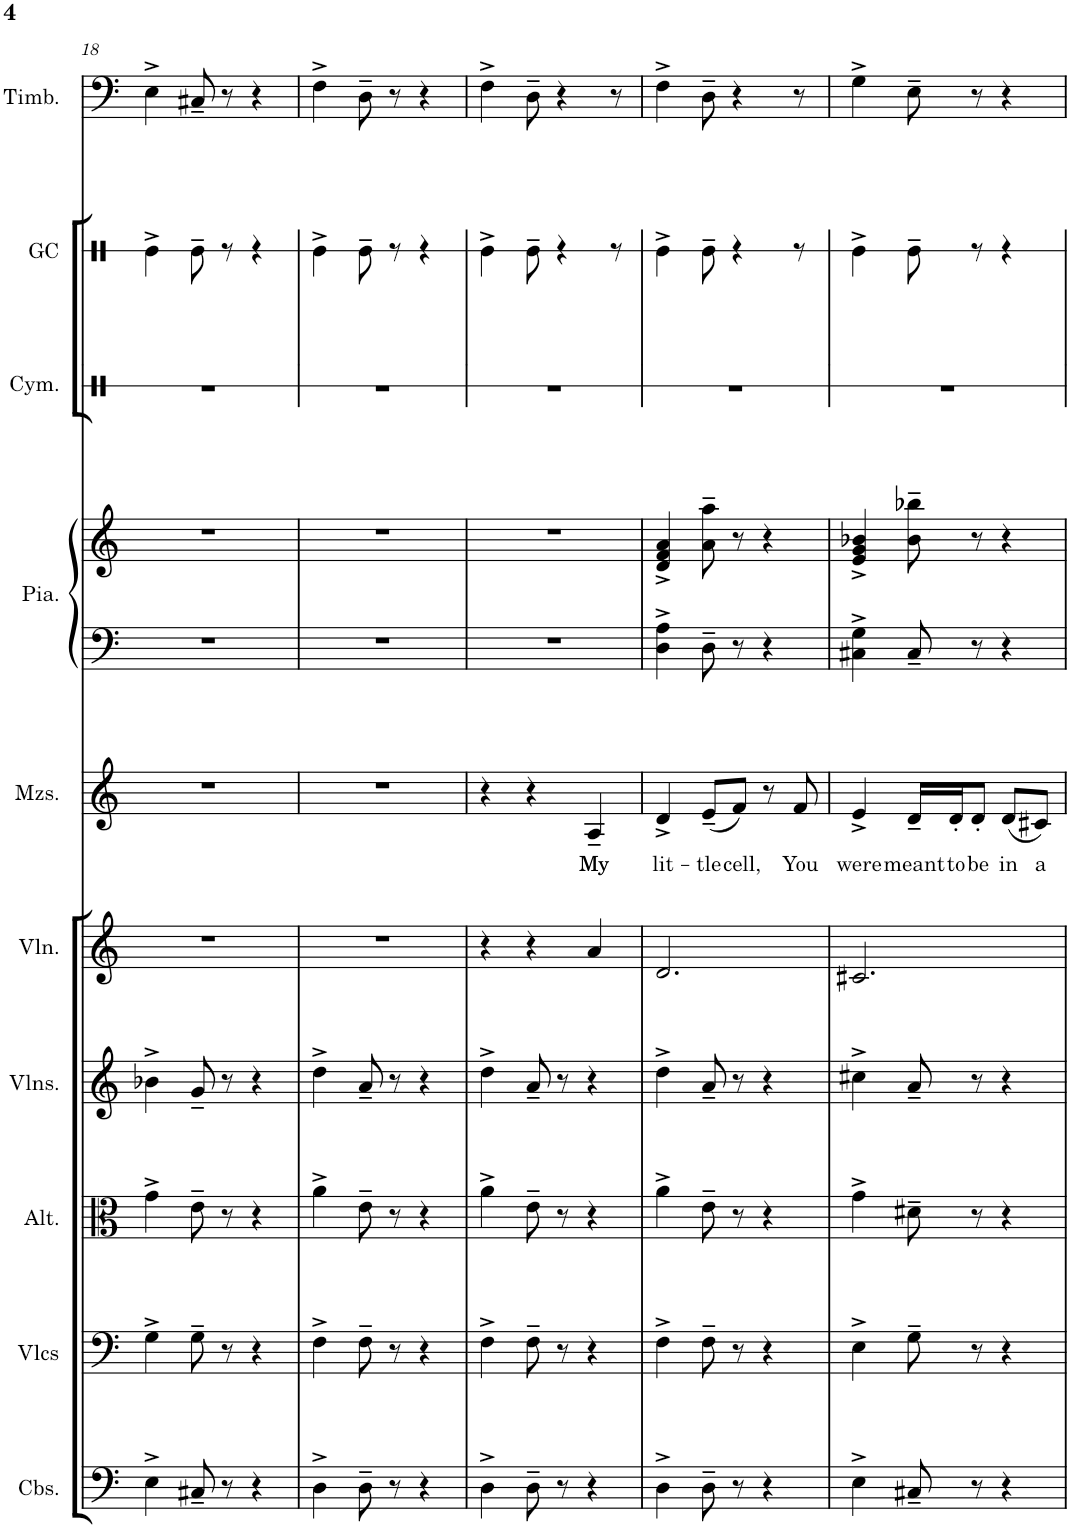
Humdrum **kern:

**kern	**kern	**kern	**kern	**kern	**kern	**text	**kern	**kern	**kern	**kern	**kern
*part10	*part9	*part8	*part7	*part6	*part5	*part5	*part4	*part4	*part3	*part2	*part1
*staff11	*staff10	*staff9	*staff8	*staff7	*staff6	*staff6	*staff5	*staff4	*staff3	*staff2	*staff1
*I"Contrebasses	*I"Violoncelles	*I"Altos	*I"Violons	*I"Violon	*I"Mezzo-soprano	*	*I"Piano	*	*I"Cymbales	*I"Grosse caisse	*I"Timbales
*I'Cbs.	*I'Vlcs	*I'Alt.	*I'Vlns.	*I'Vln.	*I'Mzs.	*	*I'Pia.	*	*I'Cym.	*I'GC	*I'Timb.
!!LO:PB:g=z
*clefF4	*clefF4	*clefC3	*clefG2	*clefG2	*clefG2	*	*clefF4	*clefG2	*clefX	*clefX	*clefF4
*Trd7c12	*	*	*	*	*	*	*	*	*	*	*
*k[]	*k[]	*k[]	*k[]	*k[]	*k[]	*	*k[]	*k[]	*k[]	*k[]	*k[]
*M3/4	*M3/4	*M3/4	*M3/4	*M3/4	*M3/4	*	*M3/4	*M3/4	*M3/4	*M3/4	*M3/4
=18	=18	=18	=18	=18	=18	=18	=18	=18	=18	=18	=18
4E^\	4G^\	4g^\	4b-X^\	2.r	2.r	.	2.r	2.r	2.r	4Re^\	4E^\
8C#X~/	8G~\	8e~\	8g~/	.	.	.	.	.	.	8Re~\	8C#X~/
8r	8r	8r	8r	.	.	.	.	.	.	8r	8r
4r	4r	4r	4r	.	.	.	.	.	.	4r	4r
=19	=19	=19	=19	=19	=19	=19	=19	=19	=19	=19	=19
4D^\	4F^\	4a^\	4dd^\	2.r	2.r	.	2.r	2.r	2.r	4Re^\	4F^\
8D~\	8F~\	8e~\	8a~/	.	.	.	.	.	.	8Re~\	8D~\
8r	8r	8r	8r	.	.	.	.	.	.	8r	8r
4r	4r	4r	4r	.	.	.	.	.	.	4r	4r
=20	=20	=20	=20	=20	=20	=20	=20	=20	=20	=20	=20
4D^\	4F^\	4a^\	4dd^\	4r	4r	.	2.r	2.r	2.r	4Re^\	4F^\
8D~\	8F~\	8e~\	8a~/	4r	4r	.	.	.	.	8Re~\	8D~\
8r	8r	8r	8r	.	.	.	.	.	.	4r	4r
!	!	!	!	!	!	!LO:LY:b	!	!	!	!	!
4r	4r	4r	4r	4a/	4A~/	My	.	.	.	.	.
.	.	.	.	.	.	.	.	.	.	8r	8r
=21	=21	=21	=21	=21	=21	=21	=21	=21	=21	=21	=21
!	!	!	!	!	!	!LO:LY:b	!	!	!	!	!
4D^\	4F^\	4a^\	4dd^\	2.d/	4d^/	lit-	4D\^ 4A\^	4d/^ 4f/^ 4a/^	2.r	4Re^\	4F^\
!	!	!	!	!	!	!LO:LY:b	!	!	!	!	!
8D~\	8F~\	8e~\	8a~/	.	(8e~/L	-tle	8D~\	8a\~ 8aa\~	.	8Re~\	8D~\
!	!	!	!	!	!	!LO:LY:b	!	!	!	!	!
8r	8r	8r	8r	.	8f/J)	cell,	8r	8r	.	4r	4r
4r	4r	4r	4r	.	8r	.	4r	4r	.	.	.
!	!	!	!	!	!	!LO:LY:b	!	!	!	!	!
.	.	.	.	.	8f/	You	.	.	.	8r	8r
=22	=22	=22	=22	=22	=22	=22	=22	=22	=22	=22	=22
!	!	!	!	!	!	!LO:LY:b	!	!	!	!	!
4E^\	4E^\	4g^\	4cc#X^\	2.c#X/	4e^/	were	4C#X\^ 4G\^	4e/^ 4g/^ 4b-X/^	2.r	4Re^\	4G^\
!	!	!	!	!	!	!LO:LY:b	!	!	!	!	!
8C#X~/	8G~\	8d#X~\	8a~/	.	16d~/LL	meant	8C#~/	8b-\~ 8bb-X\~	.	8Re~\	8E~\
!	!	!	!	!	!	!LO:LY:b	!	!	!	!	!
.	.	.	.	.	16d'/J	to	.	.	.	.	.
!	!	!	!	!	!	!LO:LY:b	!	!	!	!	!
8r	8r	8r	8r	.	8d'/J	be	8r	8r	.	8r	8r
!	!	!	!	!	!	!LO:LY:b	!	!	!	!	!
4r	4r	4r	4r	.	(8d/L	in	4r	4r	.	4r	4r
!	!	!	!	!	!	!LO:LY:b	!	!	!	!	!
.	.	.	.	.	8c#X/J)	a	.	.	.	.	.
=	=	=	=	=	=	=	=	=	=	=	=
*-	*-	*-	*-	*-	*-	*-	*-	*-	*-	*-	*-
